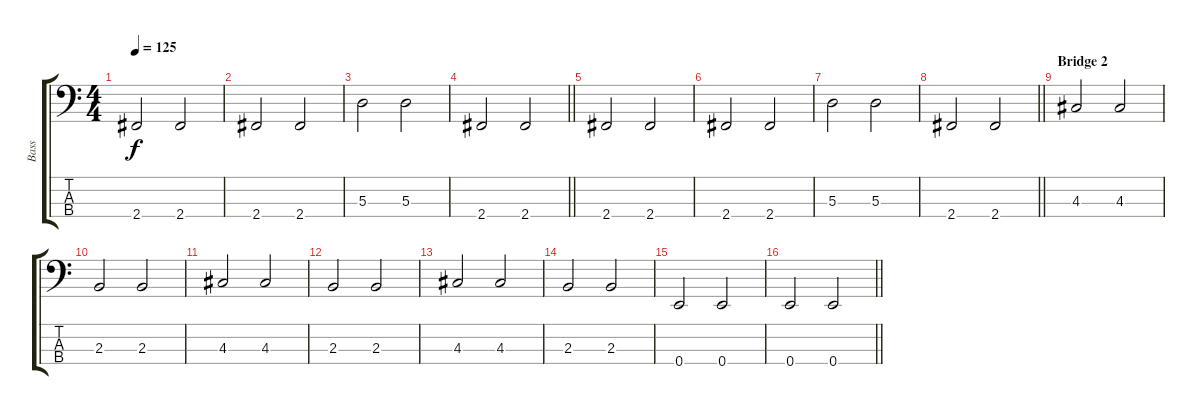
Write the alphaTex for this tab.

\track ("Bass" "Bass") {instrument electricbassfinger}
\staff {score tabs}
\tuning (G2 D2 A1 E1) {hide}
\ts (4 4)
\tempo 125
\clef f4
\ks c
2.4.2{dy f} 2.4.2 |
2.4.2 2.4.2 |
5.3.2 5.3.2 |
\barLineRight lightlight
2.4.2 2.4.2 |
2.4.2 2.4.2 |
2.4.2 2.4.2 |
5.3.2 5.3.2 |
\barLineRight lightlight
2.4.2 2.4.2 |
\section ("" "Bridge 2")
4.3.2 4.3.2 |
2.3.2 2.3.2 |
4.3.2 4.3.2 |
2.3.2 2.3.2 |
4.3.2 4.3.2 |
2.3.2 2.3.2 |
0.4.2 0.4.2 |
\barLineRight lightlight
0.4.2 0.4.2
